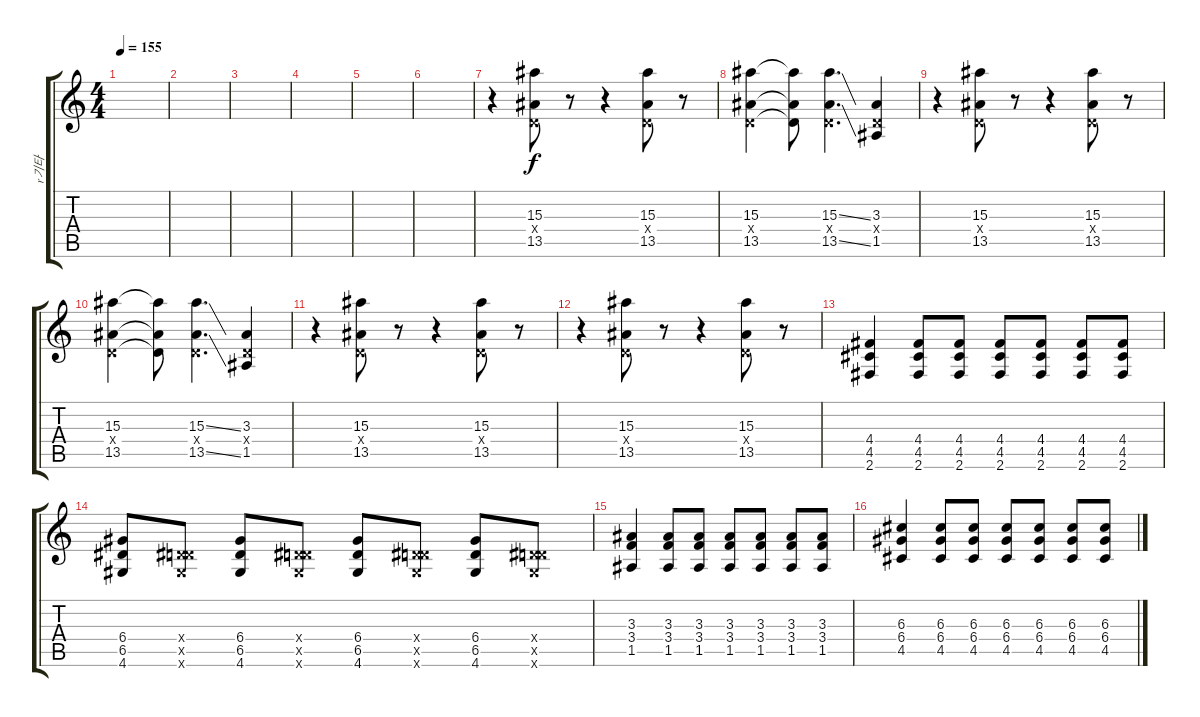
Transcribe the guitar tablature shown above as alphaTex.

\track ("r기타" "r기타") {instrument distortionguitar}
\staff {score tabs}
\tuning (E4 B3 G3 D3 A2 E2) {hide}
\ts (4 4)
\tempo 155
\clef g2
\ks c
|
|
|
|
|
|
r.4 (15.3 0.4{x} 13.5).8 r.8 r.4 (15.3 0.4{x} 13.5).8 r.8 |
(15.3 0.4{x} 13.5).4 (15.3{t} 0.4{t} 13.5{t}).8 (15.3{ss} 0.4{x} 13.5{ss}).4{d} (3.3 0.4{x} 1.5).4 |
r.4 (15.3 0.4{x} 13.5).8 r.8 r.4 (15.3 0.4{x} 13.5).8 r.8 |
(15.3 0.4{x} 13.5).4 (15.3{t} 0.4{t} 13.5{t}).8 (15.3{ss} 0.4{x} 13.5{ss}).4{d} (3.3 0.4{x} 1.5).4 |
r.4 (15.3 0.4{x} 13.5).8 r.8 r.4 (15.3 0.4{x} 13.5).8 r.8 |
r.4 (15.3 0.4{x} 13.5).8 r.8 r.4 (15.3 0.4{x} 13.5).8 r.8 |
(4.4 4.5 2.6).4 (4.4 4.5 2.6).8 (4.4 4.5 2.6).8 (4.4 4.5 2.6).8 (4.4 4.5 2.6).8 (4.4 4.5 2.6).8 (4.4 4.5 2.6).8 |
(6.4 6.5 4.6).8 (0.4{x} 6.5{x} 4.6{x}).8 (6.4 6.5 4.6).8 (0.4{x} 6.5{x} 4.6{x}).8 (6.4 6.5 4.6).8 (0.4{x} 6.5{x} 4.6{x}).8 (6.4 6.5 4.6).8 (0.4{x} 6.5{x} 4.6{x}).8 |
(3.3 3.4 1.5).4 (3.3 3.4 1.5).8 (3.3 3.4 1.5).8 (3.3 3.4 1.5).8 (3.3 3.4 1.5).8 (3.3 3.4 1.5).8 (3.3 3.4 1.5).8 |
(6.3 6.4 4.5).4 (6.3 6.4 4.5).8 (6.3 6.4 4.5).8 (6.3 6.4 4.5).8 (6.3 6.4 4.5).8 (6.3 6.4 4.5).8 (6.3 6.4 4.5).8
